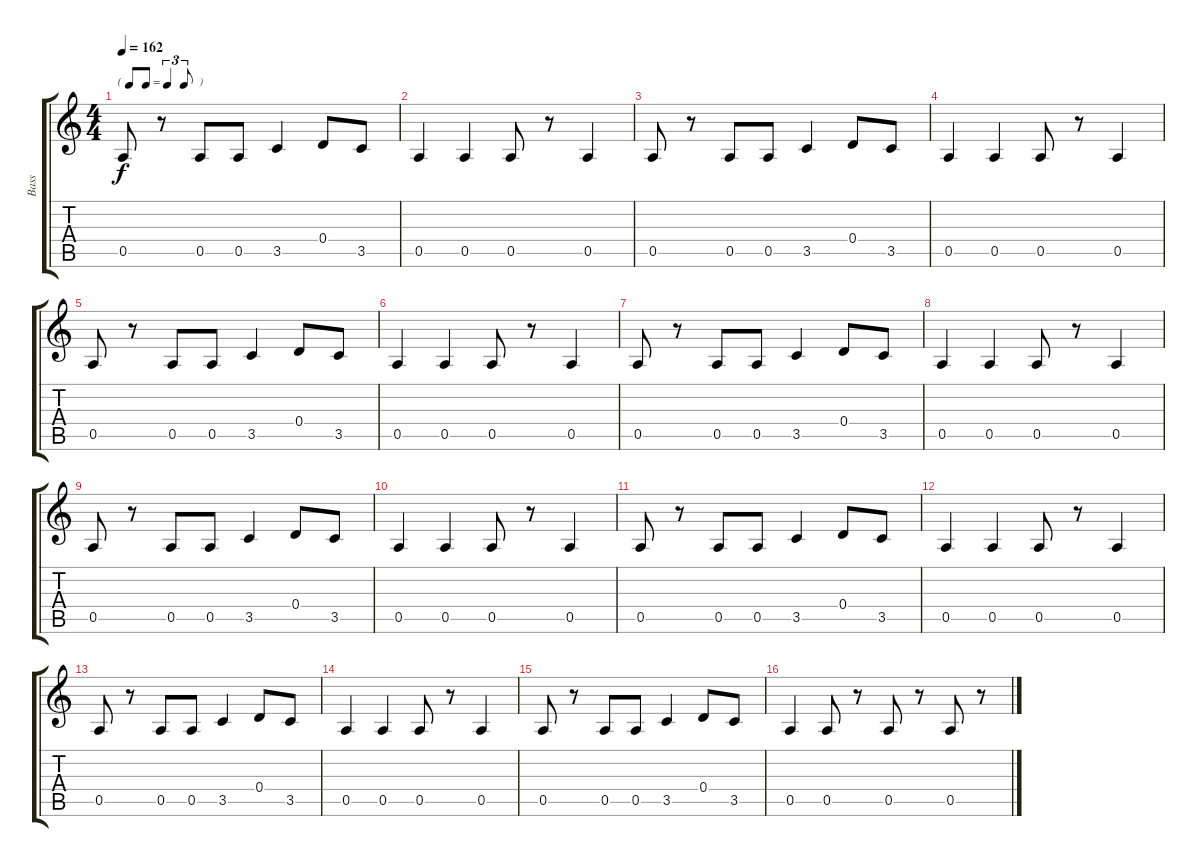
\track ("Bass" "Bass") {instrument electricbassfinger}
\staff {score tabs}
\tuning (E4 B3 G3 D3 A2 E2) {hide}
\ts (4 4)
\tf triplet8th
\tempo 162
\clef g2
\ks c
0.5.8{dy f} r.8 0.5.8 0.5.8 3.5.4 0.4.8 3.5.8 |
0.5.4 0.5.4 0.5.8 r.8 0.5.4 |
0.5.8 r.8 0.5.8 0.5.8 3.5.4 0.4.8 3.5.8 |
0.5.4 0.5.4 0.5.8 r.8 0.5.4 |
0.5.8 r.8 0.5.8 0.5.8 3.5.4 0.4.8 3.5.8 |
0.5.4 0.5.4 0.5.8 r.8 0.5.4 |
0.5.8 r.8 0.5.8 0.5.8 3.5.4 0.4.8 3.5.8 |
0.5.4 0.5.4 0.5.8 r.8 0.5.4 |
0.5.8 r.8 0.5.8 0.5.8 3.5.4 0.4.8 3.5.8 |
0.5.4 0.5.4 0.5.8 r.8 0.5.4 |
0.5.8 r.8 0.5.8 0.5.8 3.5.4 0.4.8 3.5.8 |
0.5.4 0.5.4 0.5.8 r.8 0.5.4 |
0.5.8 r.8 0.5.8 0.5.8 3.5.4 0.4.8 3.5.8 |
0.5.4 0.5.4 0.5.8 r.8 0.5.4 |
0.5.8 r.8 0.5.8 0.5.8 3.5.4 0.4.8 3.5.8 |
0.5.4 0.5.8 r.8 0.5.8 r.8 0.5.8 r.8
